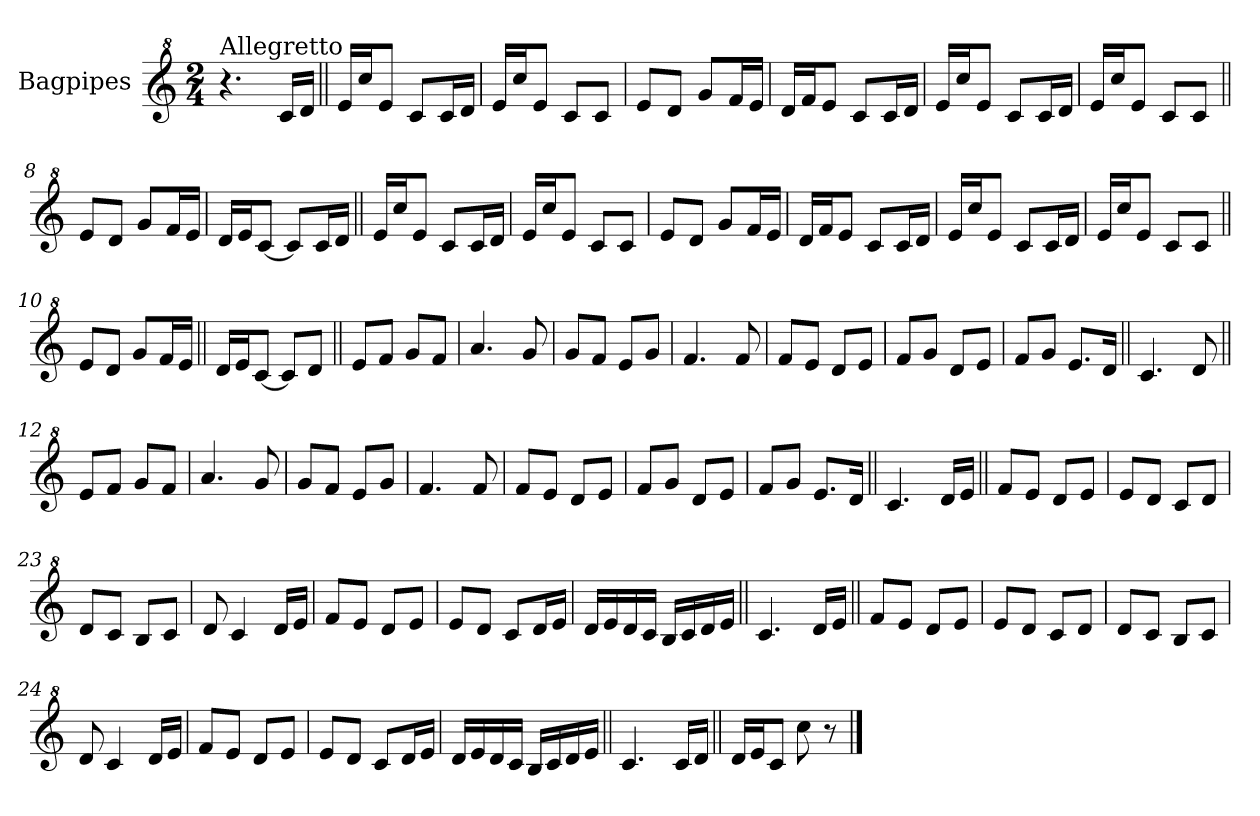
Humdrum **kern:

**kern
*part1
*staff1
*I"Bagpipes
*I'Bag
*clefG^2
*k[]
*C:
*M2/4
=1
!LO:TX:a:t=Allegretto
4.r
16cc/LL
16dd/JJ
=2||
16ee/LL
16ccc/J
8ee/J
8cc/L
16cc/L
16dd/JJ
=3
16ee/LL
16ccc/J
8ee/J
8cc/L
8cc/J
=4
8ee/L
8dd/J
8gg/L
16ff/L
16ee/JJ
=5
16dd/LL
16ff/J
8ee/J
8cc/L
16cc/L
16dd/JJ
=6
16ee/LL
16ccc/J
8ee/J
8cc/L
16cc/L
16dd/JJ
=7
16ee/LL
16ccc/J
8ee/J
8cc/L
8cc/J
=8||
8ee/L
8dd/J
8gg/L
16ff/L
16ee/JJ
!!LO:LB:g=z
=9
16dd/LL
16ee/J
[8cc/J
8cc/L]
16cc/L
16dd/JJ
=2||
16ee/LL
16ccc/J
8ee/J
8cc/L
16cc/L
16dd/JJ
=3
16ee/LL
16ccc/J
8ee/J
8cc/L
8cc/J
=4
8ee/L
8dd/J
8gg/L
16ff/L
16ee/JJ
=5
16dd/LL
16ff/J
8ee/J
8cc/L
16cc/L
16dd/JJ
=6
16ee/LL
16ccc/J
8ee/J
8cc/L
16cc/L
16dd/JJ
=7
16ee/LL
16ccc/J
8ee/J
8cc/L
8cc/J
=10||
8ee/L
8dd/J
8gg/L
16ff/L
16ee/JJ
=11||
16dd/LL
16ee/J
[8cc/J
8cc/L]
8dd/J
=12||
8ee/L
8ff/J
8gg/L
8ff/J
=13
4.aa/
8gg/
=14
8gg/L
8ff/J
8ee/L
8gg/J
=15
4.ff/
8ff/
=16
8ff/L
8ee/J
8dd/L
8ee/J
=17
8ff/L
8gg/J
8dd/L
8ee/J
!!LO:LB:g=z
=18
8ff/L
8gg/J
8.ee/L
16dd/Jk
=19||
4.cc/
8dd/
=12||
8ee/L
8ff/J
8gg/L
8ff/J
=13
4.aa/
8gg/
=14
8gg/L
8ff/J
8ee/L
8gg/J
=15
4.ff/
8ff/
=16
8ff/L
8ee/J
8dd/L
8ee/J
=17
8ff/L
8gg/J
8dd/L
8ee/J
!!LO:LB:g=z
=18
8ff/L
8gg/J
8.ee/L
16dd/Jk
=20||
4.cc/
16dd/LL
16ee/JJ
=21||
8ff/L
8ee/J
8dd/L
8ee/J
=22
8ee/L
8dd/J
8cc/L
8dd/J
=23
8dd/L
8cc/J
8b/L
8cc/J
=24
8dd/
4cc/
16dd/LL
16ee/JJ
=25
8ff/L
8ee/J
8dd/L
8ee/J
=26
8ee/L
8dd/J
8cc/L
16dd/L
16ee/JJ
!!LO:LB:g=z
=27
16dd/LL
16ee/
16dd/
16cc/JJ
16b/LL
16cc/
16dd/
16ee/JJ
=28||
4.cc/
16dd/LL
16ee/JJ
=21||
8ff/L
8ee/J
8dd/L
8ee/J
=22
8ee/L
8dd/J
8cc/L
8dd/J
=23
8dd/L
8cc/J
8b/L
8cc/J
=24
8dd/
4cc/
16dd/LL
16ee/JJ
=25
8ff/L
8ee/J
8dd/L
8ee/J
=26
8ee/L
8dd/J
8cc/L
16dd/L
16ee/JJ
!!LO:LB:g=z
=27
16dd/LL
16ee/
16dd/
16cc/JJ
16b/LL
16cc/
16dd/
16ee/JJ
=29||
4.cc/
16cc/LL
16dd/JJ
=30||
16dd/LL
16ee/J
8cc/J
8ccc\
8r
==
*-
